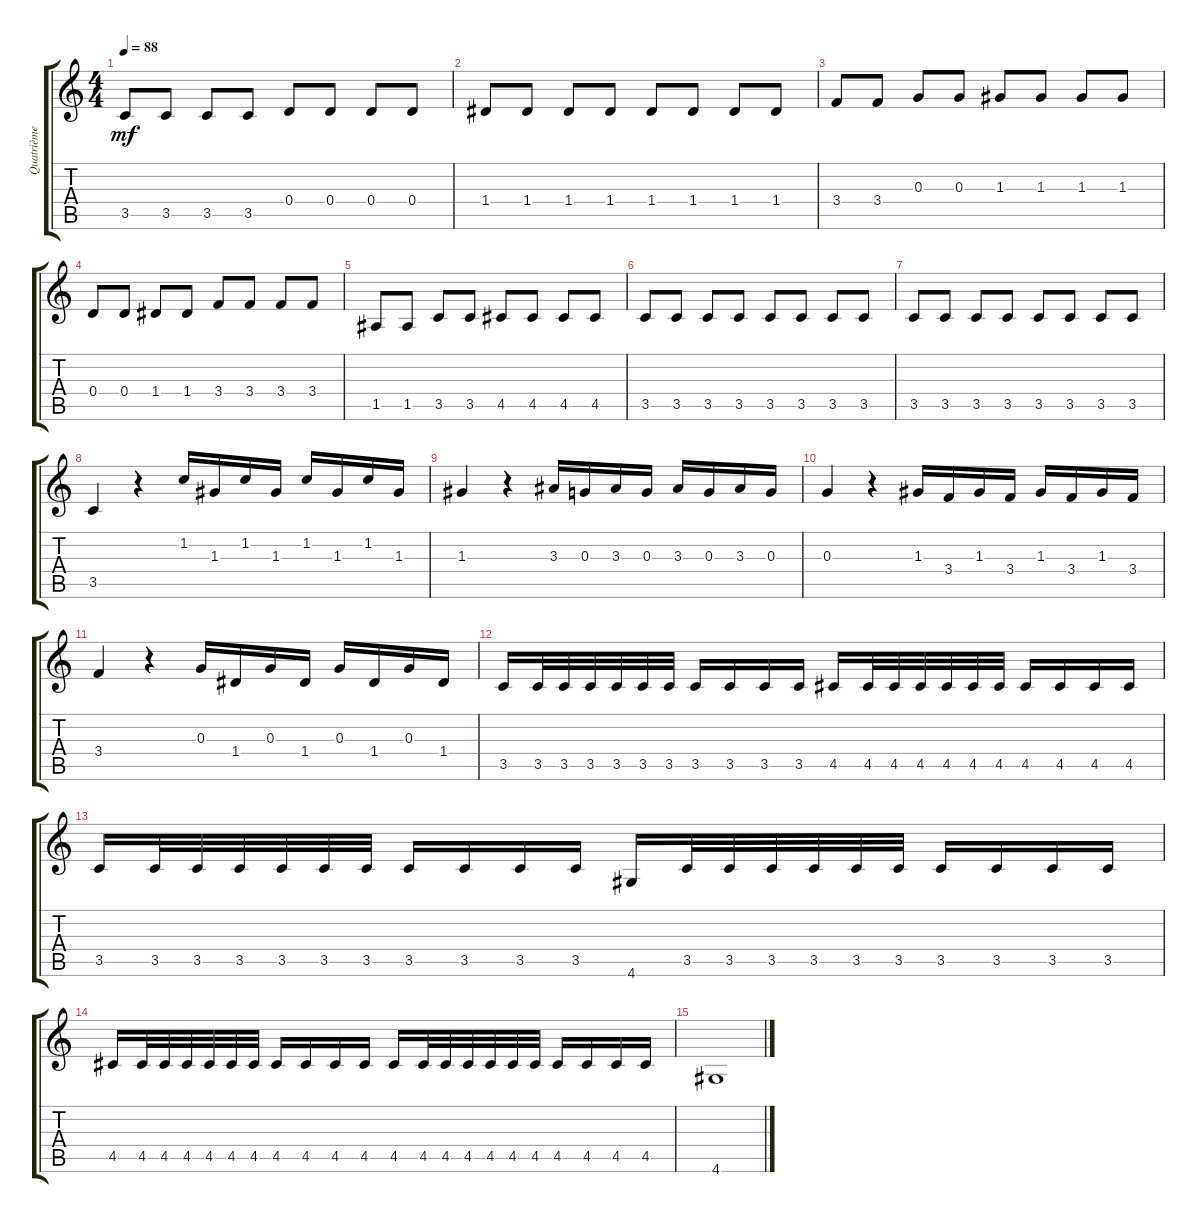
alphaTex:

\track ("Quatrième Guitare" "Quatrième ") {instrument acousticguitarsteel}
\staff {score tabs}
\tuning (E4 B3 G3 D3 A2 E2) {hide}
\ts (4 4)
\tempo 88
\clef g2
\ks c
3.5.8{dy mf} 3.5.8 3.5.8 3.5.8 0.4.8 0.4.8 0.4.8 0.4.8 |
1.4.8 1.4.8 1.4.8 1.4.8 1.4.8 1.4.8 1.4.8 1.4.8 |
3.4.8 3.4.8 0.3.8 0.3.8 1.3.8 1.3.8 1.3.8 1.3.8 |
0.4.8 0.4.8 1.4.8 1.4.8 3.4.8 3.4.8 3.4.8 3.4.8 |
1.5.8 1.5.8 3.5.8 3.5.8 4.5.8 4.5.8 4.5.8 4.5.8 |
3.5.8 3.5.8 3.5.8 3.5.8 3.5.8 3.5.8 3.5.8 3.5.8 |
3.5.8 3.5.8 3.5.8 3.5.8 3.5.8 3.5.8 3.5.8 3.5.8 |
3.5.4 r.4 1.2.16 1.3.16 1.2.16 1.3.16 1.2.16 1.3.16 1.2.16 1.3.16 |
1.3.4 r.4 3.3.16 0.3.16 3.3.16 0.3.16 3.3.16 0.3.16 3.3.16 0.3.16 |
0.3.4 r.4 1.3.16 3.4.16 1.3.16 3.4.16 1.3.16 3.4.16 1.3.16 3.4.16 |
3.4.4 r.4 0.3.16 1.4.16 0.3.16 1.4.16 0.3.16 1.4.16 0.3.16 1.4.16 |
3.5.16 3.5.32 3.5.32 3.5.32 3.5.32 3.5.32 3.5.32 3.5.16 3.5.16 3.5.16 3.5.16 4.5.16 4.5.32 4.5.32 4.5.32 4.5.32 4.5.32 4.5.32 4.5.16 4.5.16 4.5.16 4.5.16 |
3.5.16 3.5.32 3.5.32 3.5.32 3.5.32 3.5.32 3.5.32 3.5.16 3.5.16 3.5.16 3.5.16 4.6.16 3.5.32 3.5.32 3.5.32 3.5.32 3.5.32 3.5.32 3.5.16 3.5.16 3.5.16 3.5.16 |
4.5.16 4.5.32 4.5.32 4.5.32 4.5.32 4.5.32 4.5.32 4.5.16 4.5.16 4.5.16 4.5.16 4.5.16 4.5.32 4.5.32 4.5.32 4.5.32 4.5.32 4.5.32 4.5.16 4.5.16 4.5.16 4.5.16 |
4.6.1
